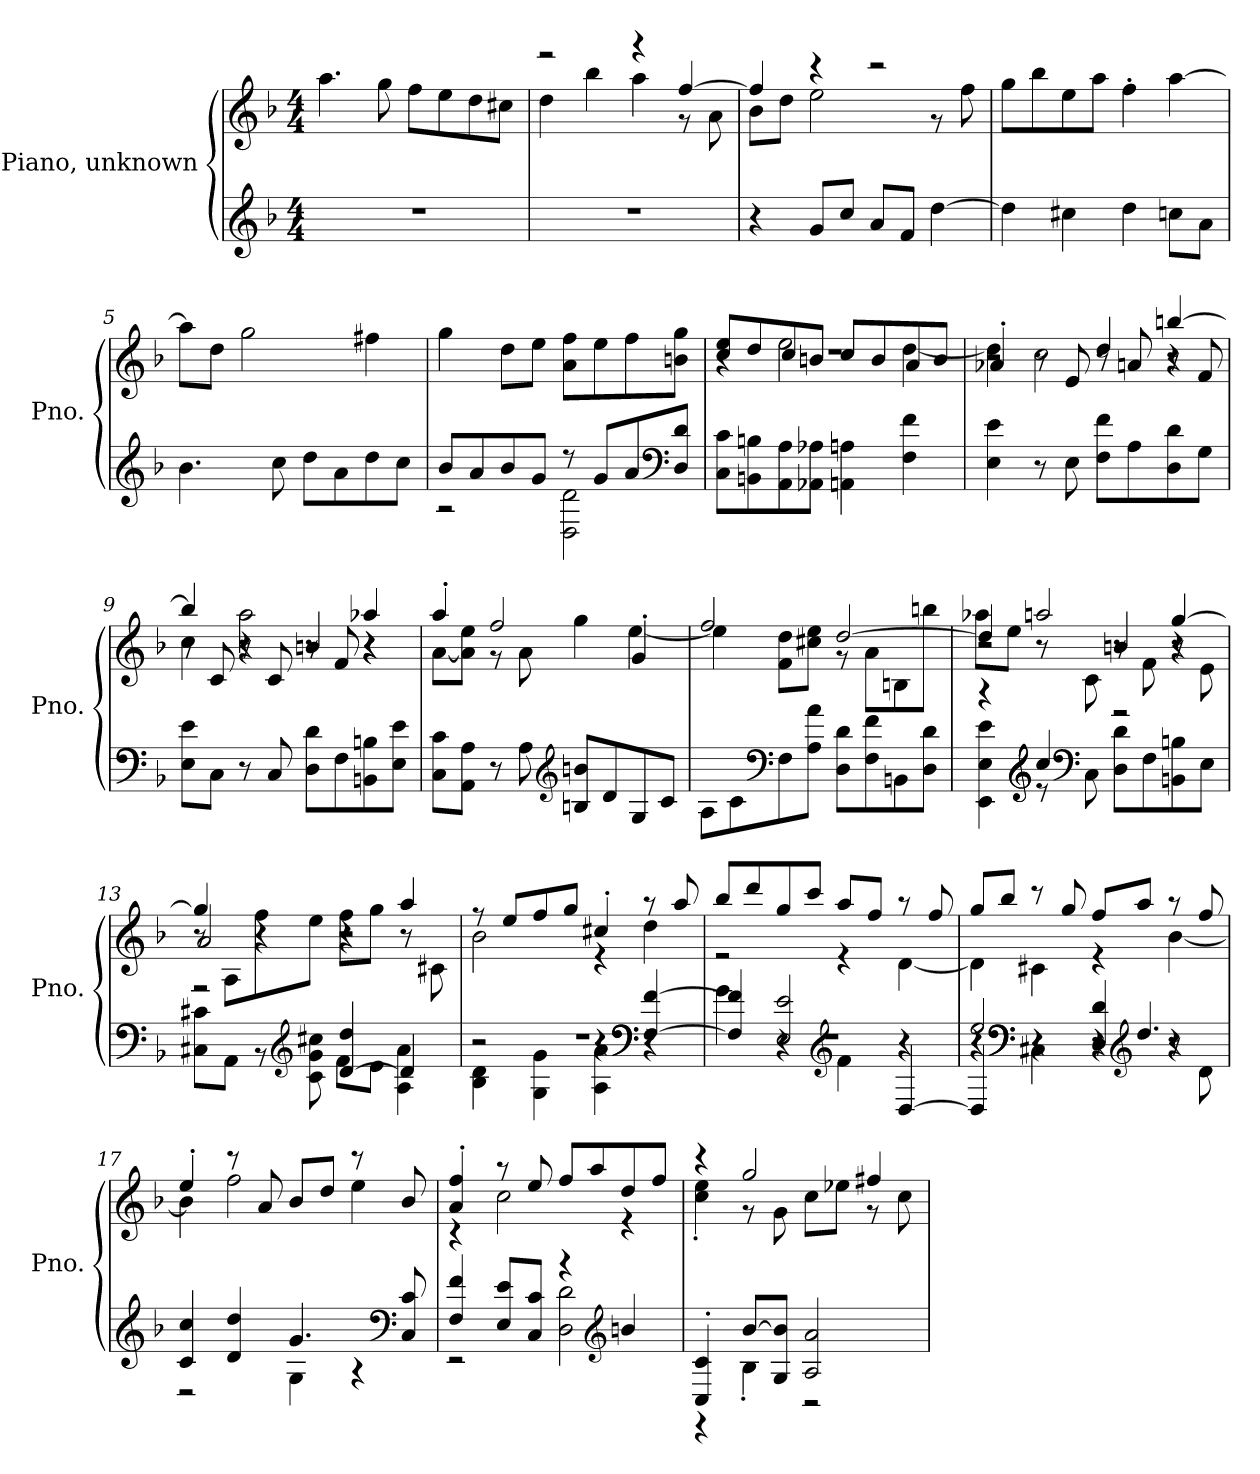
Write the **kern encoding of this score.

**kern	**kern
*part1	*part1
*staff2	*staff1
*I"Piano, unknown	*
*I'Pno.	*
*clefG2	*clefG2
*k[b-]	*k[b-]
*M4/4	*M4/4
*MM120	*MM120
=1	=1
1r	4.aa\
.	8gg\
.	8ff\L
.	8ee\
.	8dd\
.	8cc#X\J
=2	=2
*	*^
1r	2r	4dd\
.	.	4bb-\
.	4r	4aa\
.	[4ff/	8r
.	.	8a\
=3	=3	=3
4r	4ff/]	8b-\L
.	.	8dd\J
8g/L	4r	2ee\
8cc/J	.	.
8a/L	2r	.
8f/J	.	.
[4dd\	.	8r
.	.	8ff\
*	*v	*v
=4	=4
4dd\]	8gg\L
.	8bb-\
4cc#X\	8ee\
.	8aa\J
4dd\	4ff'\
8ccn\L	[4aa\
8a\J	.
=5	=5
4.b-\	8aa\L]
.	8dd\J
.	2gg\
8cc\	.
8dd\L	.
8a\	.
8dd\	4ff#X\
8cc\J	.
!!LO:LB:g=z
=6	=6
*^	*
8b-/L	2r	4gg\
8a/	.	.
8b-/	.	8dd\L
8g/J	.	8ee\J
8r	2D\ 2d\	8a\ 8ff\L
8g/L	.	8ee\
8a/	.	8ff\
*clefF4	*	*
8D/ 8d/J	.	8bn\ 8gg\J
*v	*v	*
=7	=7
*	*^
*	*	*^
8C\ 8c\L	1r	4r	8cc/ 8ee/L
8BBn\ 8Bn\	.	.	8dd/
8AA\ 8A\	.	2ee\	8cc/
8AA-X\ 8A-X\J	.	.	8bn/J
4AAn\ 4An\	.	.	8cc/L
.	.	.	8b/
4F\ 4f\	.	[4dd\	8a/
.	.	.	8b/J
=8	=8	=8	=8
4E\ 4e\	2r	4dd\]	4a-X'/
8r	.	2cc\	8r
8E\	.	.	8e/
8F\ 8f\L	4dd/	.	8r
8A\	.	.	8an/
8D\ 8d\	[4bbn/	4r	8r
8G\J	.	.	8f/
=9	=9	=9	=9
8E\ 8e\L	4bb/]	4cc\	8r
8C\J	.	.	8c/
8r	4r	2aa\	8r
8C/	.	.	8c/
8D\ 8d\L	4bn/	.	8r
8F\	.	.	8f/
8BBn\ 8Bn\	4r	4r	4aa-X/
8E\ 8e\J	.	.	.
*	*	*v	*v
!!LO:LB:g=z
=10	=10	=10
8C\ 8c\L	4aa'/	[8a\L
8AA\ 8A\J	.	8a\] 8ee\J
8r	2ff/	8r
8A\	.	8a\
*clefG2	*	*
8Bn/ 8bn/L	.	4gg\
8d/	.	.
8G/	4g'/	[4ee\
8c/J	.	.
=11	=11	=11
8A\L	2ff/	4ee\]
8c\	.	.
*clefF4	*	*
8F\	.	8f\ 8dd\L
8A\ 8a\J	.	8cc#X\ 8ee\J
8D\ 8d\L	[2dd/	8r
8F\ 8f\	.	8a\L
8BBn\	.	8Bn\
8D\ 8d\J	.	8bbn\J
=12	=12	=12
*^	*	*^
4r	4EE\ 4E\ 4e\	4dd/]	8aa-X\L	2r
.	.	.	8ee\J	.
*clefG2	*	*	*	*
4cc/	8r	2aan/	8r	.
*clefF4	*	*	*	*
.	8C\	.	8c\	.
2r	8D\ 8d\L	.	8r	4bn/
.	8F\	.	8f\	.
.	8BBn\ 8Bn\	[4gg/	8r	4r
.	8E\J	.	8e\	.
!!LO:LB:g=z	!!	!!
=13	=13	=13	=13	=13
2r	8C#X\ 8c#X\L	4gg/]	8r	2a/
.	8AA\J	.	8A\L	.
.	8r	4r	8ff\	.
*clefG2	*	*	*	*
.	8c#\ 8g\ 8cc#X\	.	8ee\J	.
[4d/ 4dd/	8f\L	4r	8ff\L	2r
.	8e\J	.	8gg\J	.
4d/]	4A\ 4a\	4aa/	8r	.
.	.	.	8c#X\	.
*	*	*	*v	*v
=14	=14	=14	=14
*	*^	*	*
1r	4B-\ 4d\	2r	8r	2b-\
.	.	.	8ee/L	.
.	4G\ 4g\	.	8ff/	.
.	.	.	8gg/J	.
.	4A\ 4a\	4r	4cc#X'/	4r
*clefF4	*	*	*	*
.	4r	[4F/ [4f/	8r	4dd\
.	.	.	8aa/	.
=15	=15	=15	=15	=15
1r	4g\	4F/] 4f/]	8bb-/L	2r
.	.	.	8ddd/	.
.	4r	2E/ 2e/	8gg/	.
.	.	.	8ccc/J	.
*clefG2	*	*	*	*
.	4f\	.	8aa/L	4r
.	.	.	8ff/J	.
.	4r	[4D/	8r	[4d\
.	.	.	8ff/	.
!!LO:LB:g=z	!!
=16	=16	=16	=16	=16
2ee/	4r	4D/]	8gg/L	4d\]
.	.	.	8bb-/J	.
*clefF4	*	*	*	*
.	4C#X\	4r	8r	4c#X\
.	.	.	8gg/	.
8r	4r	4D/ 4d/	8ff/L	4r
*clefG2	*	*	*	*
4.dd/	.	.	8aa/J	.
.	8r	4r	8r	[4b-\
.	8d\	.	8ff/	.
*	*v	*v	*	*
=17	=17	=17	=17
4c/ 4cc/	2r	4ee'/	4b-\]
4d/ 4dd/	.	8r	2ff\
.	.	8a/	.
4.g/	4G\	8b-/L	.
.	.	8dd/J	.
.	4r	8r	4ee\
*clefF4	*	*	*
8C/ 8c/	.	8b-/	.
=18	=18	=18	=18
4F/ 4f/	2r	4a/' 4ff/'	4r
8E/ 8e/L	.	8r	2cc\
8C/ 8c/J	.	8ee/	.
4r	2D\ 2d\	8ff/L	.
.	.	8aa/	.
*clefG2	*	*	*
4bn/	.	8dd/	4r
.	.	8ff/J	.
!!LO:LB:g=z	!!
=19	=19	=19	=19
4C/' 4c/'	4r	4r	4cc\' 4ee\'
[8b-/L	4B-'\	2gg/	8r
8G/ 8b-/]J	.	.	8g\
2A/ 2a/	2r	.	8cc\L
.	.	.	8ee-X\J
.	.	4ff#X/	8r
.	.	.	8cc\
*v	*v	*	*
*	*v	*v
=	=
*-	*-
